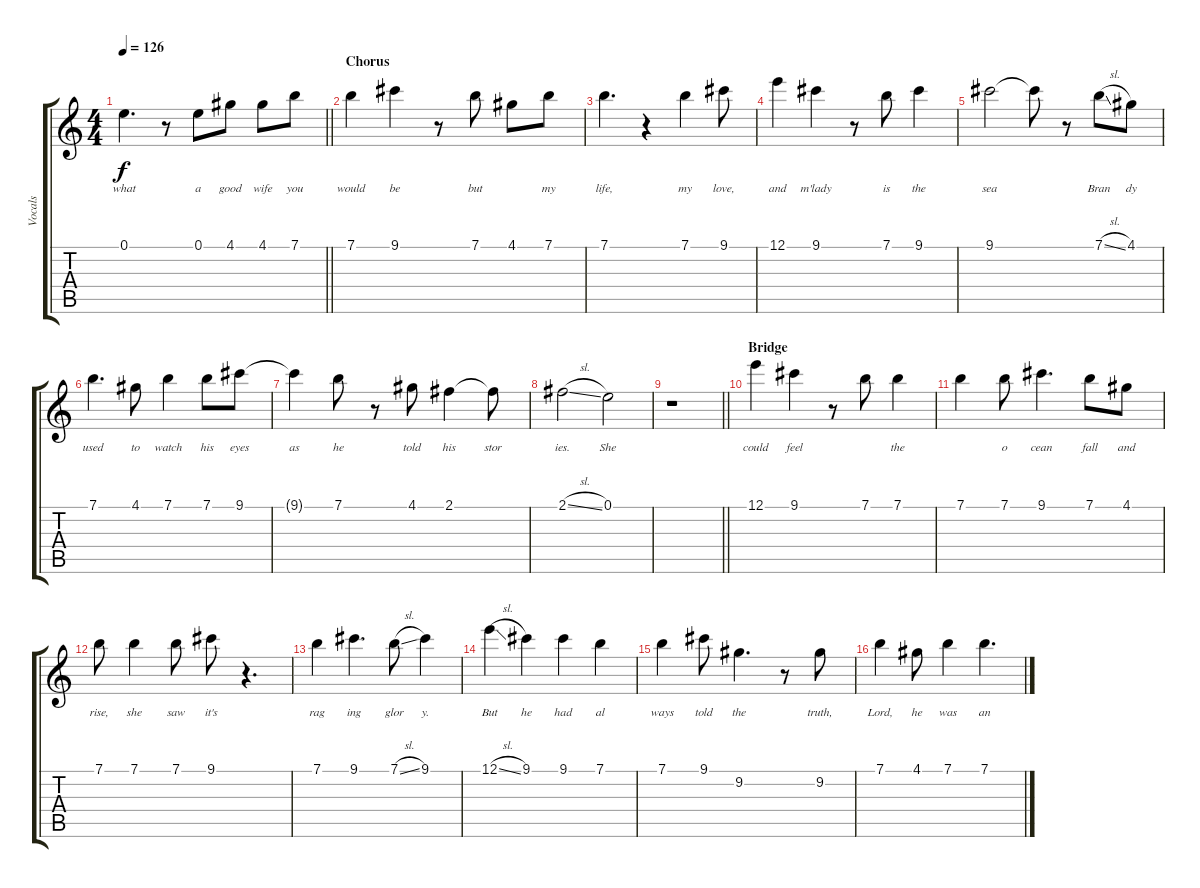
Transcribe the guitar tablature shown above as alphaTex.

\track ("Vocals" "Vocals") {instrument overdrivenguitar}
\staff {score tabs}
\tuning (E4 B3 G3 D3 A2 E2) {hide}
\ts (4 4)
\tempo 126
\clef g2
\barLineRight lightlight
\ks c
0.1.4{d lyrics (0 "what") lyrics (1 "") lyrics (2 "") lyrics (3 "") lyrics (4 "") dy f} r.8 0.1.8{lyrics (0 "a") lyrics (1 "") lyrics (2 "") lyrics (3 "") lyrics (4 "")} 4.1.8{lyrics (0 "good") lyrics (1 "") lyrics (2 "") lyrics (3 "") lyrics (4 "")} 4.1.8{lyrics (0 "wife") lyrics (1 "") lyrics (2 "") lyrics (3 "") lyrics (4 "")} 7.1.8{lyrics (0 "you") lyrics (1 "") lyrics (2 "") lyrics (3 "") lyrics (4 "")} |
\section ("" "Chorus")
7.1.4{lyrics (0 "would") lyrics (1 "") lyrics (2 "") lyrics (3 "") lyrics (4 "")} 9.1.4{lyrics (0 "be") lyrics (1 "") lyrics (2 "") lyrics (3 "") lyrics (4 "")} r.8 7.1.8{lyrics (0 "but") lyrics (1 "") lyrics (2 "") lyrics (3 "") lyrics (4 "")} 4.1.8{lyrics (0 "") lyrics (1 "") lyrics (2 "") lyrics (3 "") lyrics (4 "")} 7.1.8{lyrics (0 "my") lyrics (1 "") lyrics (2 "") lyrics (3 "") lyrics (4 "")} |
7.1.4{d lyrics (0 "life,") lyrics (1 "") lyrics (2 "") lyrics (3 "") lyrics (4 "")} r.4 7.1.4{lyrics (0 "my") lyrics (1 "") lyrics (2 "") lyrics (3 "") lyrics (4 "")} 9.1.8{lyrics (0 "love,") lyrics (1 "") lyrics (2 "") lyrics (3 "") lyrics (4 "")} |
12.1.4{lyrics (0 "and") lyrics (1 "") lyrics (2 "") lyrics (3 "") lyrics (4 "")} 9.1.4{lyrics (0 "m'lady") lyrics (1 "") lyrics (2 "") lyrics (3 "") lyrics (4 "")} r.8 7.1.8{lyrics (0 "is") lyrics (1 "") lyrics (2 "") lyrics (3 "") lyrics (4 "")} 9.1.4{lyrics (0 "the") lyrics (1 "") lyrics (2 "") lyrics (3 "") lyrics (4 "")} |
9.1.2{lyrics (0 "sea") lyrics (1 "") lyrics (2 "") lyrics (3 "") lyrics (4 "")} 9.1{t}.8{lyrics (0 "") lyrics (1 "") lyrics (2 "") lyrics (3 "") lyrics (4 "")} r.8 7.1{sl}.8{lyrics (0 "Bran") lyrics (1 "") lyrics (2 "") lyrics (3 "") lyrics (4 "")} 4.1.8{lyrics (0 "dy") lyrics (1 "") lyrics (2 "") lyrics (3 "") lyrics (4 "")} |
7.1.4{d lyrics (0 "used") lyrics (1 "") lyrics (2 "") lyrics (3 "") lyrics (4 "")} 4.1.8{lyrics (0 "to") lyrics (1 "") lyrics (2 "") lyrics (3 "") lyrics (4 "")} 7.1.4{lyrics (0 "watch") lyrics (1 "") lyrics (2 "") lyrics (3 "") lyrics (4 "")} 7.1.8{lyrics (0 "his") lyrics (1 "") lyrics (2 "") lyrics (3 "") lyrics (4 "")} 9.1.8{lyrics (0 "eyes") lyrics (1 "") lyrics (2 "") lyrics (3 "") lyrics (4 "")} |
9.1{t}.4{lyrics (0 "as") lyrics (1 "") lyrics (2 "") lyrics (3 "") lyrics (4 "")} 7.1.8{lyrics (0 "he") lyrics (1 "") lyrics (2 "") lyrics (3 "") lyrics (4 "")} r.8 4.1.8{lyrics (0 "told") lyrics (1 "") lyrics (2 "") lyrics (3 "") lyrics (4 "")} 2.1.4{lyrics (0 "his") lyrics (1 "") lyrics (2 "") lyrics (3 "") lyrics (4 "")} 2.1{t}.8{lyrics (0 "stor") lyrics (1 "") lyrics (2 "") lyrics (3 "") lyrics (4 "")} |
2.1{sl}.2{lyrics (0 "ies.") lyrics (1 "") lyrics (2 "") lyrics (3 "") lyrics (4 "")} 0.1.2{lyrics (0 "She") lyrics (1 "") lyrics (2 "") lyrics (3 "") lyrics (4 "")} |
\barLineRight lightlight
r.1 |
\section ("" "Bridge")
12.1.4{lyrics (0 "could") lyrics (1 "") lyrics (2 "") lyrics (3 "") lyrics (4 "")} 9.1.4{lyrics (0 "feel") lyrics (1 "") lyrics (2 "") lyrics (3 "") lyrics (4 "")} r.8 7.1.8{lyrics (0 "") lyrics (1 "") lyrics (2 "") lyrics (3 "") lyrics (4 "")} 7.1.4{lyrics (0 "the") lyrics (1 "") lyrics (2 "") lyrics (3 "") lyrics (4 "")} |
7.1.4{lyrics (0 "") lyrics (1 "") lyrics (2 "") lyrics (3 "") lyrics (4 "")} 7.1.8{lyrics (0 "o") lyrics (1 "") lyrics (2 "") lyrics (3 "") lyrics (4 "")} 9.1.4{d lyrics (0 "cean") lyrics (1 "") lyrics (2 "") lyrics (3 "") lyrics (4 "")} 7.1.8{lyrics (0 "fall") lyrics (1 "") lyrics (2 "") lyrics (3 "") lyrics (4 "")} 4.1.8{lyrics (0 "and") lyrics (1 "") lyrics (2 "") lyrics (3 "") lyrics (4 "")} |
7.1.8{lyrics (0 "rise,") lyrics (1 "") lyrics (2 "") lyrics (3 "") lyrics (4 "")} 7.1.4{lyrics (0 "she") lyrics (1 "") lyrics (2 "") lyrics (3 "") lyrics (4 "")} 7.1.8{lyrics (0 "saw") lyrics (1 "") lyrics (2 "") lyrics (3 "") lyrics (4 "")} 9.1.8{lyrics (0 "it's") lyrics (1 "") lyrics (2 "") lyrics (3 "") lyrics (4 "")} r.4{d} |
7.1.4{lyrics (0 "rag") lyrics (1 "") lyrics (2 "") lyrics (3 "") lyrics (4 "")} 9.1.4{d lyrics (0 "ing") lyrics (1 "") lyrics (2 "") lyrics (3 "") lyrics (4 "")} 7.1{sl}.8{lyrics (0 "glor") lyrics (1 "") lyrics (2 "") lyrics (3 "") lyrics (4 "")} 9.1.4{lyrics (0 "y.") lyrics (1 "") lyrics (2 "") lyrics (3 "") lyrics (4 "")} |
12.1{sl}.4{lyrics (0 "But") lyrics (1 "") lyrics (2 "") lyrics (3 "") lyrics (4 "")} 9.1.4{lyrics (0 "he") lyrics (1 "") lyrics (2 "") lyrics (3 "") lyrics (4 "")} 9.1.4{lyrics (0 "had") lyrics (1 "") lyrics (2 "") lyrics (3 "") lyrics (4 "")} 7.1.4{lyrics (0 "al") lyrics (1 "") lyrics (2 "") lyrics (3 "") lyrics (4 "")} |
7.1.4{lyrics (0 "ways") lyrics (1 "") lyrics (2 "") lyrics (3 "") lyrics (4 "")} 9.1.8{lyrics (0 "told") lyrics (1 "") lyrics (2 "") lyrics (3 "") lyrics (4 "")} 9.2.4{d lyrics (0 "the") lyrics (1 "") lyrics (2 "") lyrics (3 "") lyrics (4 "")} r.8 9.2.8{lyrics (0 "truth,") lyrics (1 "") lyrics (2 "") lyrics (3 "") lyrics (4 "")} |
7.1.4{lyrics (0 "Lord,") lyrics (1 "") lyrics (2 "") lyrics (3 "") lyrics (4 "")} 4.1.8{lyrics (0 "he") lyrics (1 "") lyrics (2 "") lyrics (3 "") lyrics (4 "")} 7.1.4{lyrics (0 "was") lyrics (1 "") lyrics (2 "") lyrics (3 "") lyrics (4 "")} 7.1.4{d lyrics (0 "an") lyrics (1 "") lyrics (2 "") lyrics (3 "") lyrics (4 "")}
